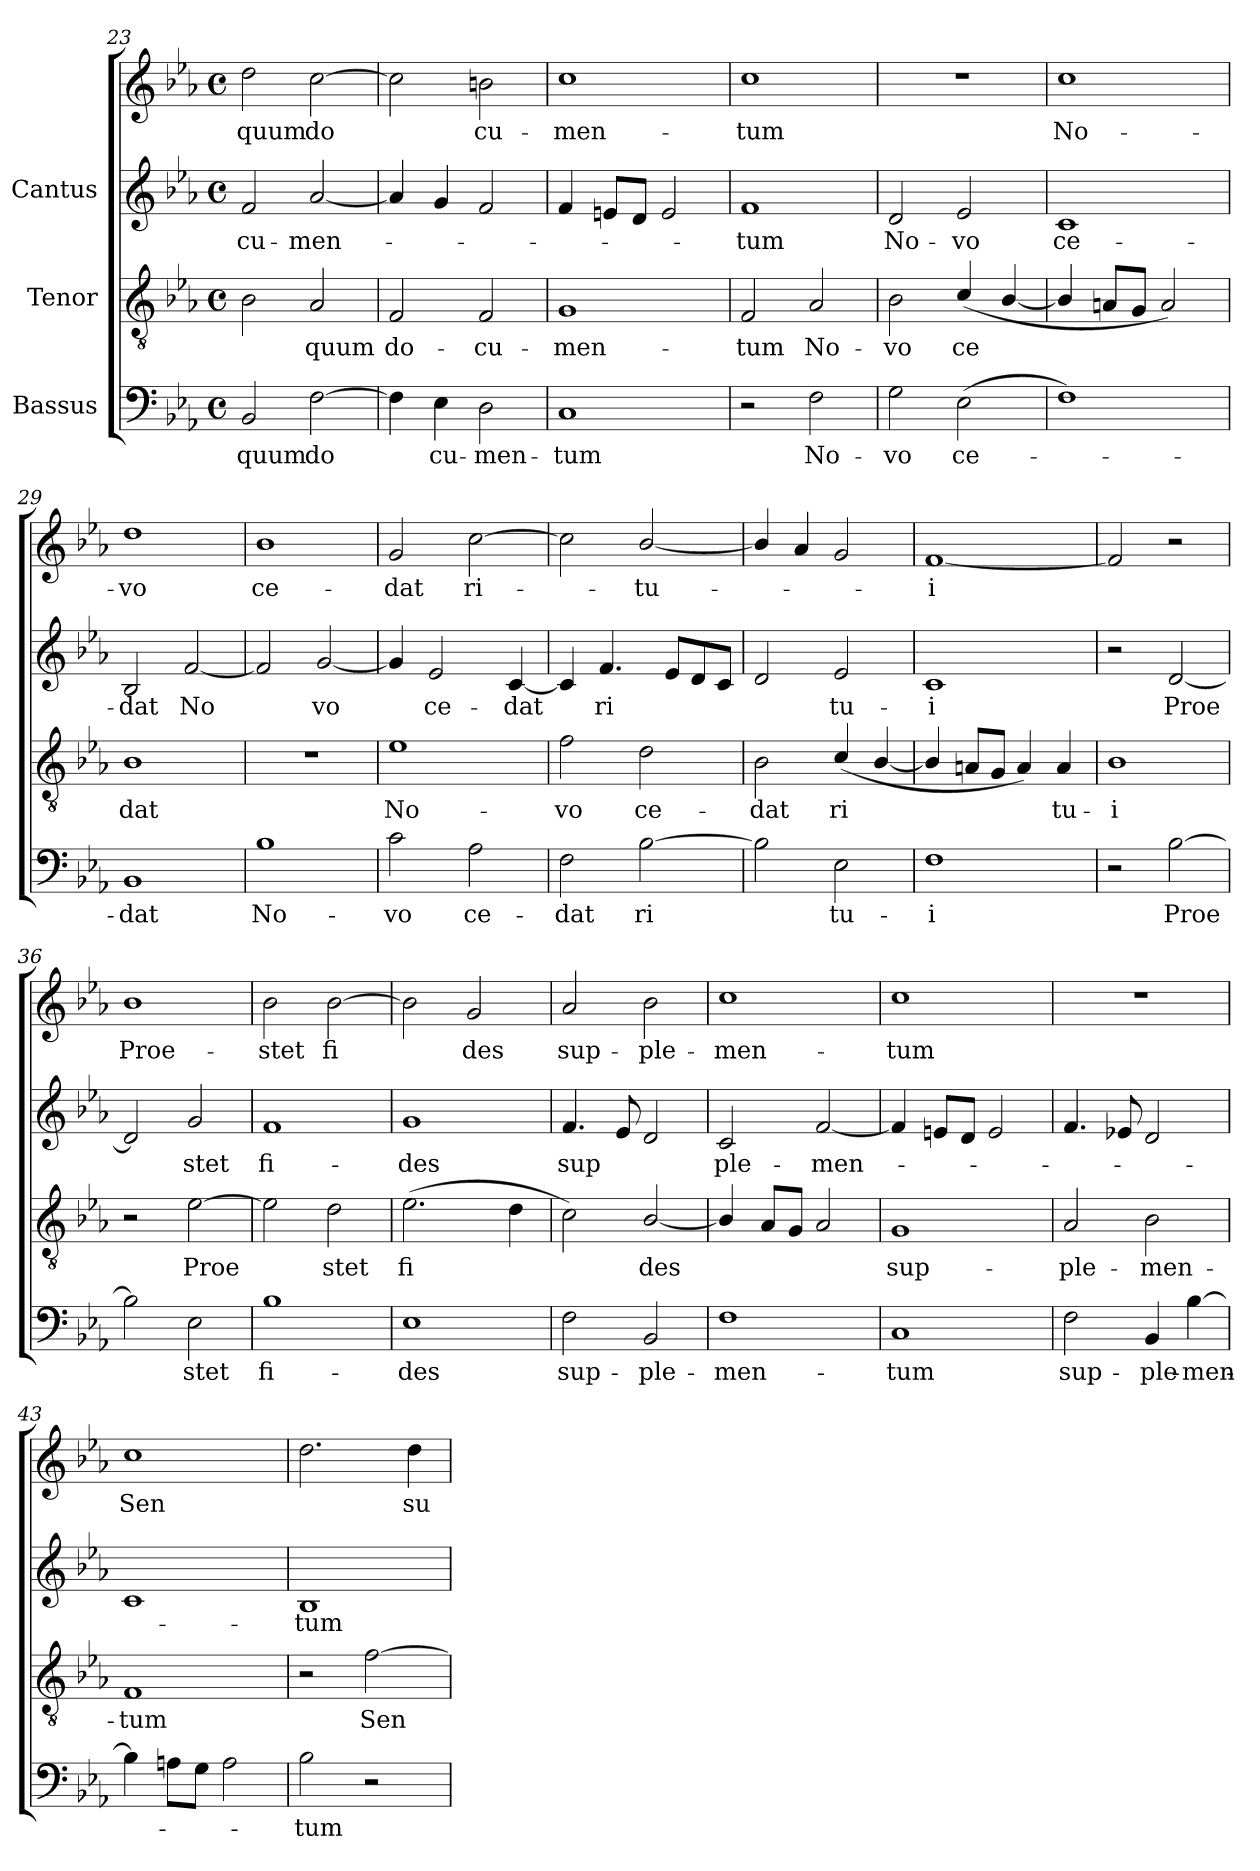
**kern	**text	**kern	**text	**kern	**text	**kern	**text
*part3	*part3	*part2	*part2	*part1	*part1	*part1	*part1
*staff4	*staff4	*staff3	*staff3	*staff2	*staff2	*staff1	*staff1
*I"Bassus	*	*I"Tenor	*	*I"Cantus	*	*	*
!!LO:PB:g=z
*clefF4	*	*clefGv2	*	*clefG2	*	*clefG2	*
*k[b-e-a-]	*	*k[b-e-a-]	*	*k[b-e-a-]	*	*k[b-e-a-]	*
*E-:	*	*E-:	*	*E-:	*	*E-:	*
*M4/4	*	*M4/4	*	*M4/4	*	*M4/4	*
*met(c)	*	*met(c)	*	*met(c)	*	*met(c)	*
=23	=23	=23	=23	=23	=23	=23	=23
!	!LO:LY:b:cj	!	!LO:LY:b:cj	!	!LO:LY:b:cj	!	!LO:LY:b:cj
2BB-/	-quum	2B-\	-	2f/	-cu-	2dd\	-quum
!	!LO:LY:b:cj	!	!LO:LY:b:cj	!	!LO:LY:b:cj	!	!LO:LY:b:cj
[>2F\	do-	2A-/	quum	[<2a-/	-men-	[>2cc\	do-
=24	=24	=24	=24	=24	=24	=24	=24
!	!LO:LY:b:cj	!	!LO:LY:b:cj	!	!	!	!LO:LY:b:cj
4F\]	-	2F/	do-	4a-/]	.	2cc\]	-
!	!LO:LY:b:cj	!	!	!	!	!	!
4E-\	cu-	.	.	4g/	.	.	.
!	!LO:LY:b:cj	!	!LO:LY:b:cj	!	!	!	!LO:LY:b:cj
2D\	-men-	2F/	-cu-	2f/	.	2bn\	cu-
=25	=25	=25	=25	=25	=25	=25	=25
!	!LO:LY:b:cj	!	!LO:LY:b:cj	!	!	!	!LO:LY:b:cj
1C	-tum	1G	-men-	4f/	.	1cc	-men-
.	.	.	.	8en/L	.	.	.
.	.	.	.	8d/J	.	.	.
.	.	.	.	2e/	.	.	.
=26	=26	=26	=26	=26	=26	=26	=26
!	!	!	!LO:LY:b:cj	!	!LO:LY:b:cj	!	!LO:LY:b:cj
2r	.	2F/	-tum	1f	tum	1cc	-tum
!	!LO:LY:b:cj	!	!LO:LY:b:cj	!	!	!	!
2F\	No-	2A-/	No-	.	.	.	.
=27	=27	=27	=27	=27	=27	=27	=27
!	!LO:LY:b:cj	!	!LO:LY:b:cj	!	!LO:LY:b:cj	!	!
2G\	-vo	2B-\	-vo	2d/	No-	1r	.
!	!LO:LY:b:cj	!	!LO:LY:b:cj	!	!LO:LY:b:cj	!	!
(>2E-\	ce-	(<4c/	ce-	2e-/	-vo	.	.
!	!	!	!LO:LY:b:cj	!	!	!	!
.	.	[<4B-/	--	.	.	.	.
=28	=28	=28	=28	=28	=28	=28	=28
!	!	!	!	!	!LO:LY:b:cj	!	!LO:LY:b:cj
1F)	.	4B-/]	.	1c	-ce-	1cc	No-
.	.	8An/L	.	.	.	.	.
.	.	8G/J	.	.	.	.	.
.	.	2A/)	.	.	.	.	.
=29	=29	=29	=29	=29	=29	=29	=29
!	!LO:LY:b:cj	!	!LO:LY:b:cj	!	!LO:LY:b:cj	!	!LO:LY:b:cj
1BB-	-dat	1B-	-dat	2B-/	dat	1dd	-vo
!	!	!	!	!	!LO:LY:b:cj	!	!
.	.	.	.	[<2f/	No-	.	.
!!LO:LB:g=z
=30	=30	=30	=30	=30	=30	=30	=30
!	!LO:LY:b:cj	!	!	!	!LO:LY:b:cj	!	!LO:LY:b:cj
1B-	No-	1r	.	2f/]	-	1b-	-ce-
!	!	!	!	!	!LO:LY:b:cj	!	!
.	.	.	.	[<2g/	vo	.	.
=31	=31	=31	=31	=31	=31	=31	=31
!	!LO:LY:b:cj	!	!LO:LY:b:cj	!	!LO:LY:b:cj	!	!LO:LY:b:cj
2c\	-vo	1e-	No-	4g/]	-	2g/	dat
!	!	!	!	!	!LO:LY:b:cj	!	!
.	.	.	.	2e-/	ce-	.	.
!	!LO:LY:b:cj	!	!	!	!	!	!LO:LY:b:cj
2A-\	ce-	.	.	.	.	[>2cc\	ri-
!	!	!	!	!	!LO:LY:b:cj	!	!
.	.	.	.	[<4c/	-dat	.	.
=32	=32	=32	=32	=32	=32	=32	=32
!	!LO:LY:b:cj	!	!LO:LY:b:cj	!	!LO:LY:b:cj	!	!LO:LY:b:cj
2F\	-dat	2f\	-vo	4c/]	-	2cc\]	.
!	!	!	!	!	!LO:LY:b:cj	!	!
.	.	.	.	4.f/	ri-	.	.
!	!LO:LY:b:cj	!	!LO:LY:b:cj	!	!	!	!LO:LY:b:cj
[>2B-\	ri-	2d\	ce-	.	.	[<2b-/	tu-
!	!	!	!	!	!LO:LY:b:cj	!	!
.	.	.	.	8e-/L	--	.	.
!	!	!	!	!	!LO:LY:b:cj	!	!
.	.	.	.	8d/	--	.	.
!	!	!	!	!	!LO:LY:b:cj	!	!
.	.	.	.	8c/J	--	.	.
=33	=33	=33	=33	=33	=33	=33	=33
!	!LO:LY:b:cj	!	!LO:LY:b:cj	!	!LO:LY:b:cj	!	!
2B-\]	-	2B-\	-dat	2d/	-	4b-/]	.
.	.	.	.	.	.	4a-/	.
!	!LO:LY:b:cj	!	!LO:LY:b:cj	!	!LO:LY:b:cj	!	!
2E-\	tu-	(<4c/	ri-	2e-/	tu-	2g/	.
!	!	!	!LO:LY:b:cj	!	!	!	!
.	.	[<4B-/	--	.	.	.	.
=34	=34	=34	=34	=34	=34	=34	=34
!	!LO:LY:b:cj	!	!LO:LY:b:cj	!	!LO:LY:b:cj	!	!LO:LY:b:cj
1F	-i	4B-/]	-	1c	i	[<1f	-i
!	!	!	!LO:LY:b:cj	!	!	!	!
.	.	8An/L	.	.	.	.	.
!	!	!	!LO:LY:b:cj	!	!	!	!
.	.	8G/J	.	.	.	.	.
!	!	!	!LO:LY:b:cj	!	!	!	!
.	.	4A/)	.	.	.	.	.
!	!	!	!LO:LY:b:cj	!	!	!	!
.	.	4A/	tu-	.	.	.	.
=35	=35	=35	=35	=35	=35	=35	=35
!	!	!	!LO:LY:b:cj	!	!	!	!
2r	.	1B-	-i	2r	.	2f/]	.
!	!LO:LY:b:cj	!	!	!	!LO:LY:b:cj	!	!
[>2B-\	Proe-	.	.	[<2d/	Proe-	2r	.
=36	=36	=36	=36	=36	=36	=36	=36
!	!LO:LY:b:cj	!	!	!	!LO:LY:b:cj	!	!LO:LY:b:cj
2B-\]	-	2r	.	2d/]	-	1b-	-Proe-
!	!LO:LY:b:cj	!	!LO:LY:b:cj	!	!LO:LY:b:cj	!	!
2E-\	stet	[>2e-\	Proe-	2g/	stet	.	.
!!LO:LB:g=z
=37	=37	=37	=37	=37	=37	=37	=37
!	!LO:LY:b:cj	!	!LO:LY:b:cj	!	!LO:LY:b:cj	!	!LO:LY:b:cj
1B-	fi-	2e-\]	-	1f	-fi-	2b-\	stet
!	!	!	!LO:LY:b:cj	!	!	!	!LO:LY:b:cj
.	.	2d\	stet	.	.	[>2b-\	fi-
=38	=38	=38	=38	=38	=38	=38	=38
!	!LO:LY:b:cj	!	!LO:LY:b:cj	!	!LO:LY:b:cj	!	!LO:LY:b:cj
1E-	-des	(>2.e-\	fi-	1g	des	2b-\]	-
!	!	!	!	!	!	!	!LO:LY:b:cj
.	.	.	.	.	.	2g/	des
!	!	!	!LO:LY:b:cj	!	!	!	!
.	.	4d\	--	.	.	.	.
=39	=39	=39	=39	=39	=39	=39	=39
!	!LO:LY:b:cj	!	!LO:LY:b:cj	!	!LO:LY:b:cj	!	!LO:LY:b:cj
2F\	sup-	2c\)	-	4.f/	-sup-	2a-/	sup-
!	!	!	!	!	!LO:LY:b:cj	!	!
.	.	.	.	8e-/	--	.	.
!	!LO:LY:b:cj	!	!LO:LY:b:cj	!	!LO:LY:b:cj	!	!LO:LY:b:cj
2BB-/	-ple-	[<2B-/	des	2d/	--	2b-\	-ple-
=40	=40	=40	=40	=40	=40	=40	=40
!	!LO:LY:b:cj	!	!	!	!LO:LY:b:cj	!	!LO:LY:b:cj
1F	-men-	4B-/]	.	2c/	-ple-	1cc	-men-
.	.	8A-/L	.	.	.	.	.
.	.	8G/J	.	.	.	.	.
!	!	!	!	!	!LO:LY:b:cj	!	!
.	.	2A-/	.	[<2f/	-men-	.	.
=41	=41	=41	=41	=41	=41	=41	=41
!	!LO:LY:b:cj	!	!LO:LY:b:cj	!	!	!	!LO:LY:b:cj
1C	-tum	1G	sup-	4f/]	.	1cc	-tum
.	.	.	.	8en/L	.	.	.
.	.	.	.	8d/J	.	.	.
.	.	.	.	2e/	.	.	.
=42	=42	=42	=42	=42	=42	=42	=42
!	!LO:LY:b:cj	!	!LO:LY:b:cj	!	!	!	!
2F\	sup-	2A-/	-ple-	4.f/	.	1r	.
.	.	.	.	8e-X/	.	.	.
!	!LO:LY:b:cj	!	!LO:LY:b:cj	!	!	!	!
4BB-/	-ple-	2B-\	-men-	2d/	.	.	.
!	!LO:LY:b:cj	!	!	!	!	!	!
[>4B-\	-men-	.	.	.	.	.	.
=43	=43	=43	=43	=43	=43	=43	=43
!	!	!	!LO:LY:b:cj	!	!	!	!LO:LY:b:cj
4B-\]	.	1F	-tum	1c	.	1cc	Sen-
8An\L	.	.	.	.	.	.	.
8G\J	.	.	.	.	.	.	.
2A\	.	.	.	.	.	.	.
!!LO:PB:g=z
=44	=44	=44	=44	=44	=44	=44	=44
!	!LO:LY:b:cj	!	!	!	!LO:LY:b:cj	!	!LO:LY:b:cj
2B-\	-tum	2r	.	1B-	-tum	2.dd\	-
!	!	!	!LO:LY:b:cj	!	!	!	!
2r	.	[>2f\	Sen-	.	.	.	.
!	!	!	!	!	!	!	!LO:LY:b:cj
.	.	.	.	.	.	4dd\	su-
=	=	=	=	=	=	=	=
*-	*-	*-	*-	*-	*-	*-	*-
